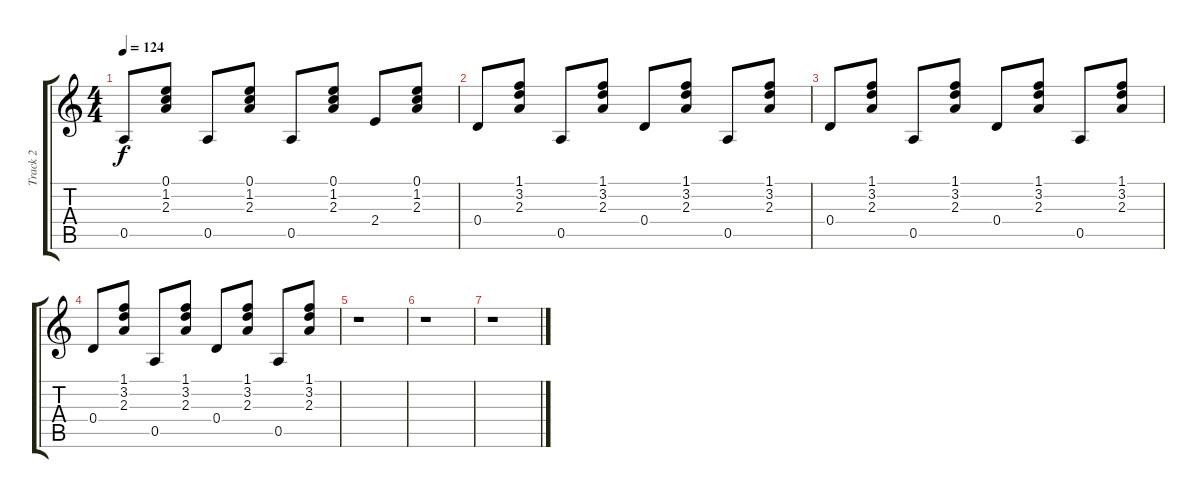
\track ("Track 2" "Track 2") {instrument acousticguitarnylon}
\staff {score tabs}
\tuning (E4 B3 G3 D3 A2 E2) {hide}
\ts (4 4)
\tempo 124
\clef g2
\ks c
0.5.8{dy f} (0.1 1.2 2.3).8 0.5.8 (0.1 1.2 2.3).8 0.5.8 (0.1 1.2 2.3).8 2.4.8 (0.1 1.2 2.3).8 |
0.4.8 (1.1 3.2 2.3).8 0.5.8 (1.1 3.2 2.3).8 0.4.8 (1.1 3.2 2.3).8 0.5.8 (1.1 3.2 2.3).8 |
0.4.8 (1.1 3.2 2.3).8 0.5.8 (1.1 3.2 2.3).8 0.4.8 (1.1 3.2 2.3).8 0.5.8 (1.1 3.2 2.3).8 |
0.4.8 (1.1 3.2 2.3).8 0.5.8 (1.1 3.2 2.3).8 0.4.8 (1.1 3.2 2.3).8 0.5.8 (1.1 3.2 2.3).8 |
r.1 |
r.1 |
r.1
